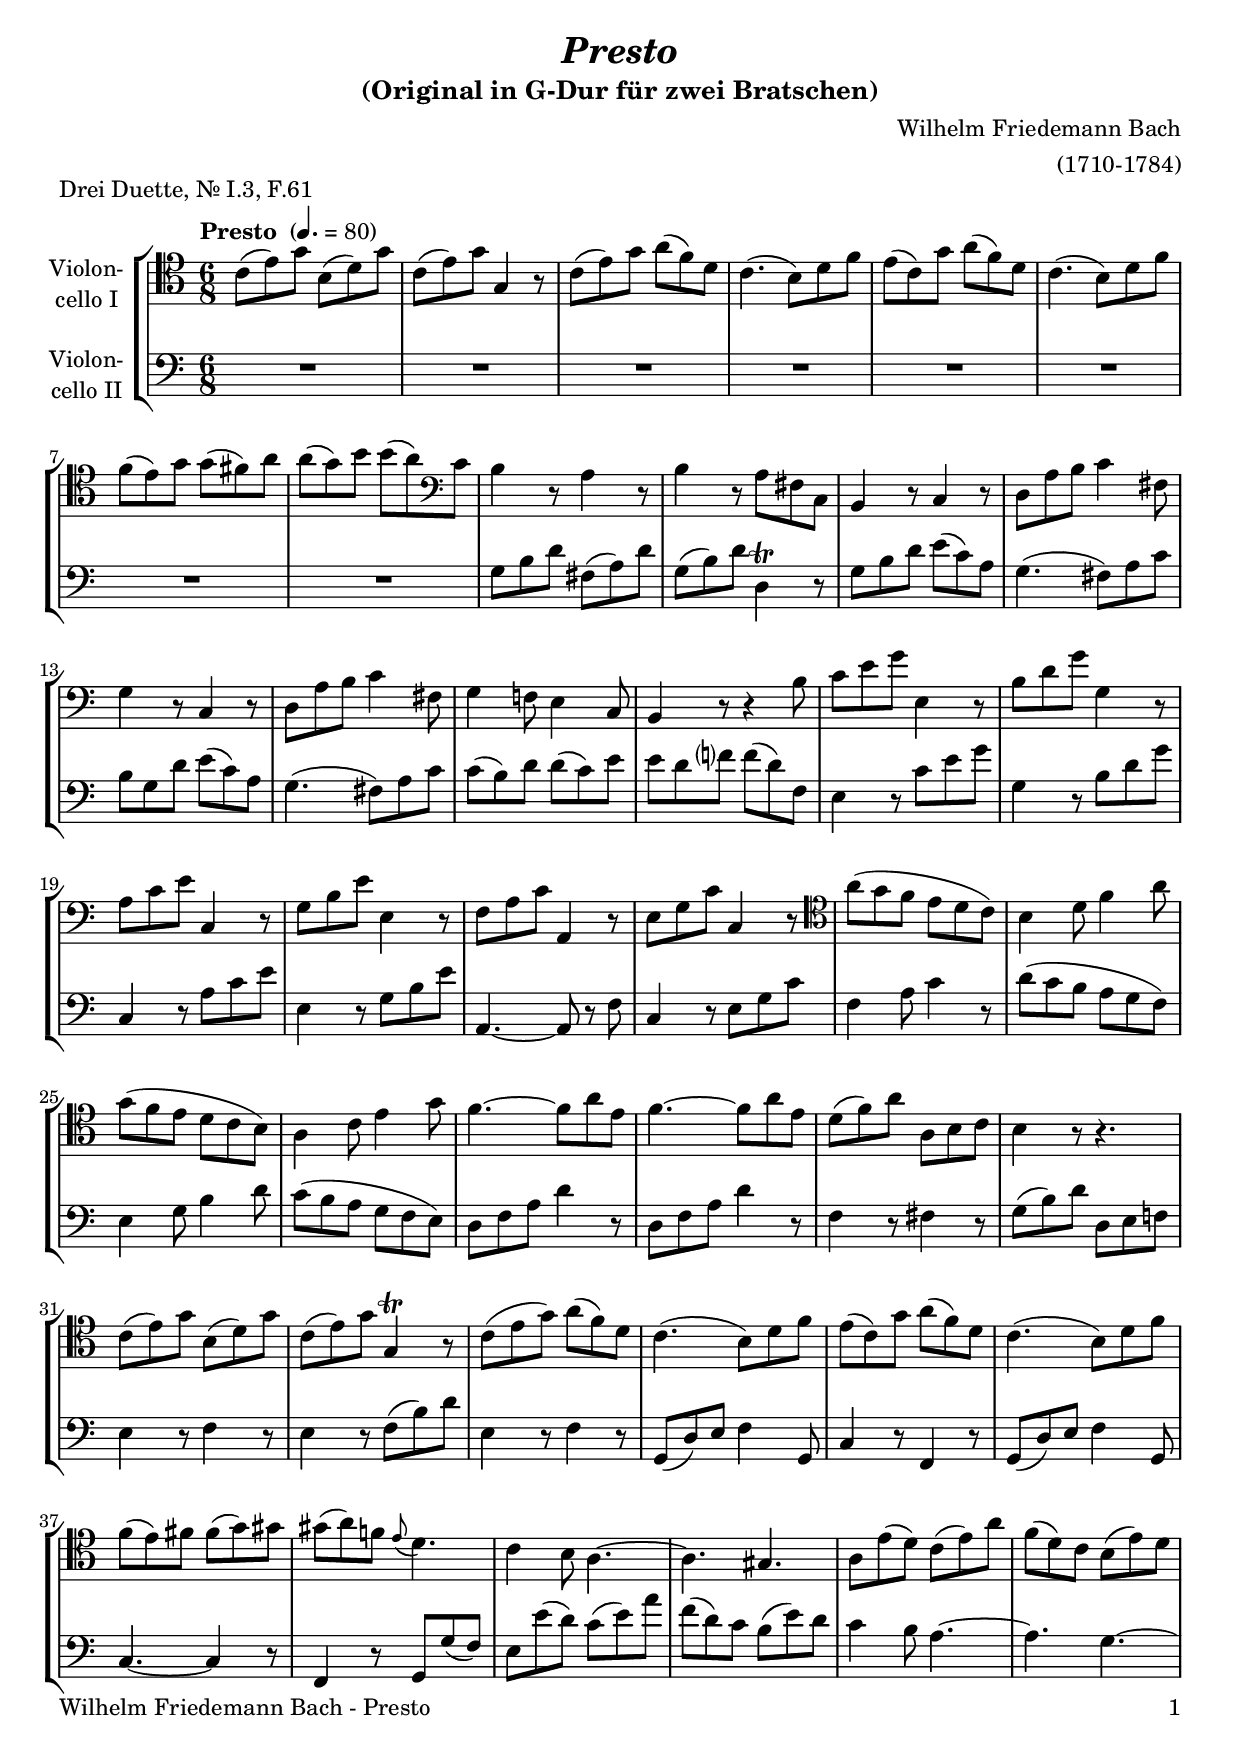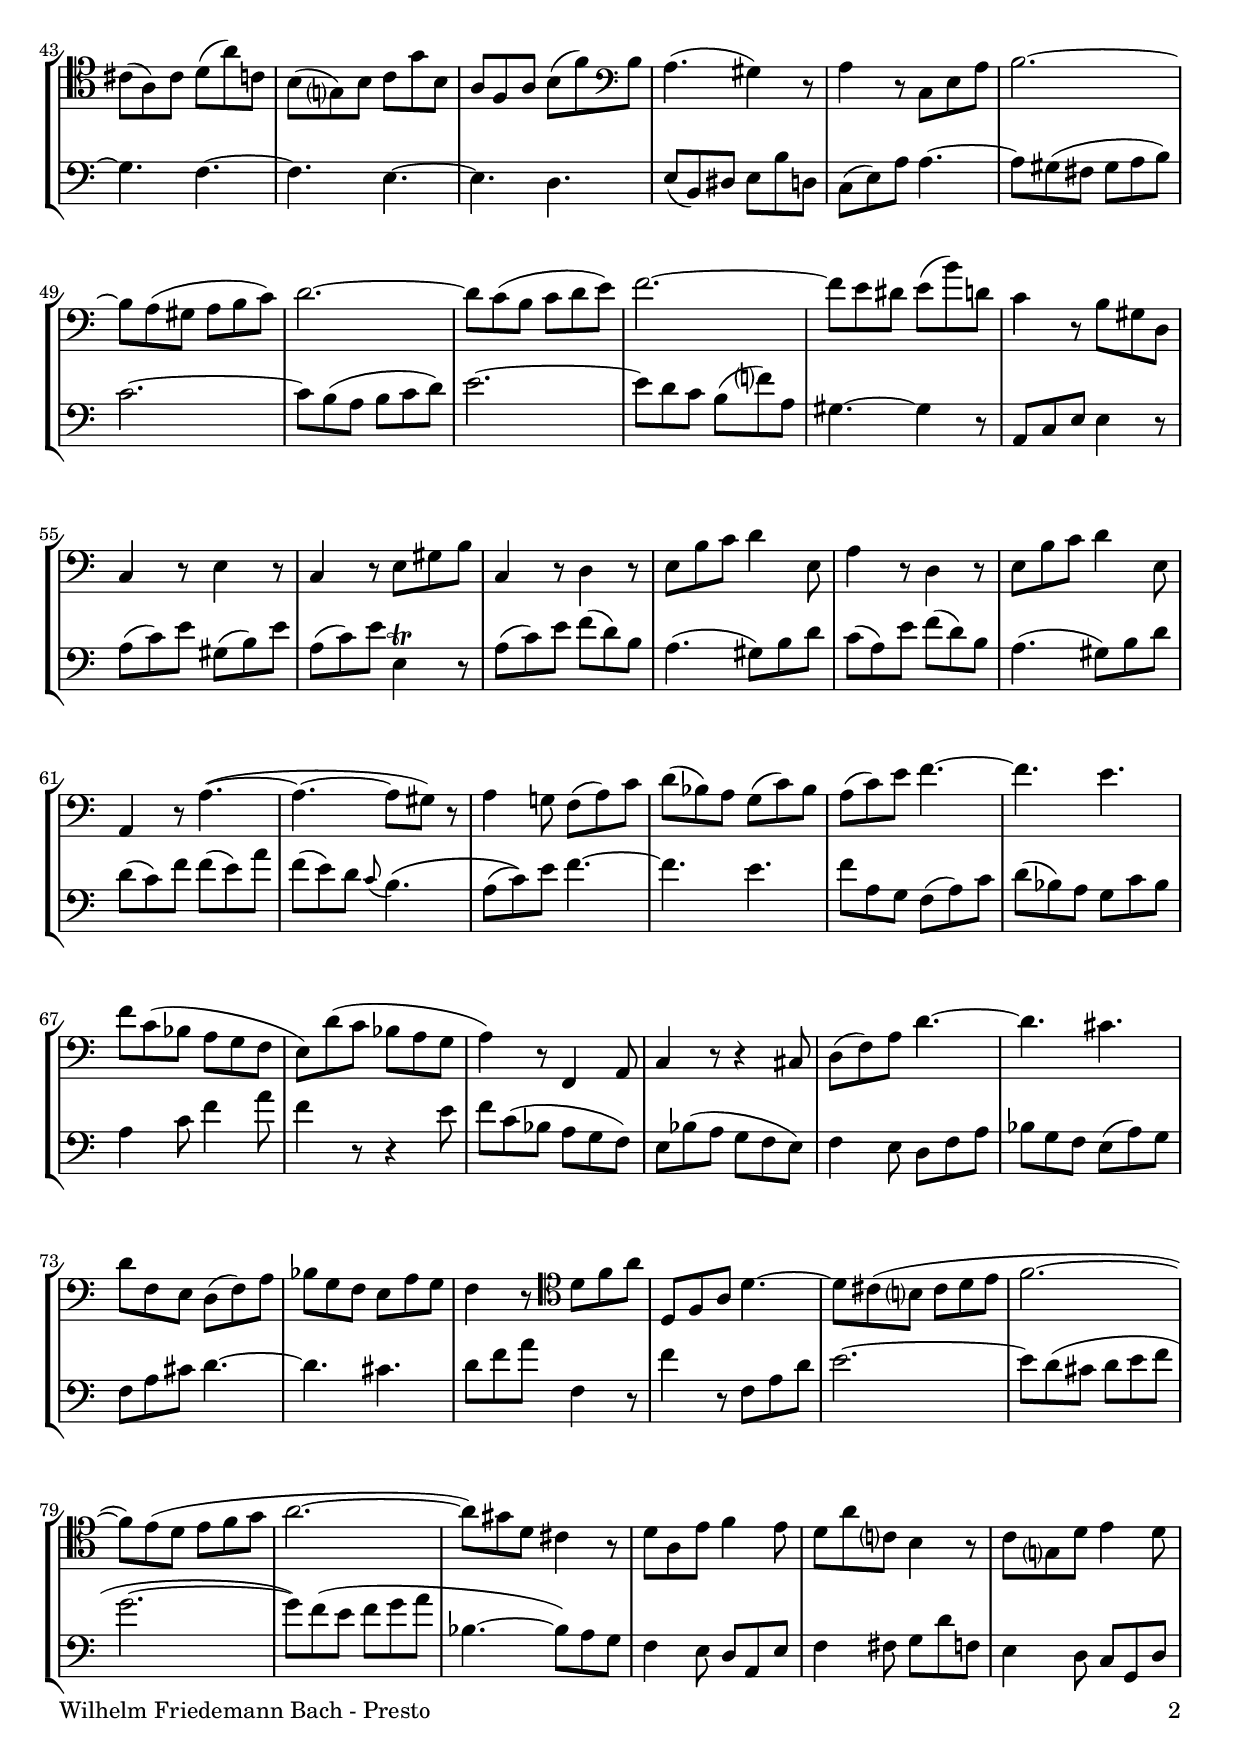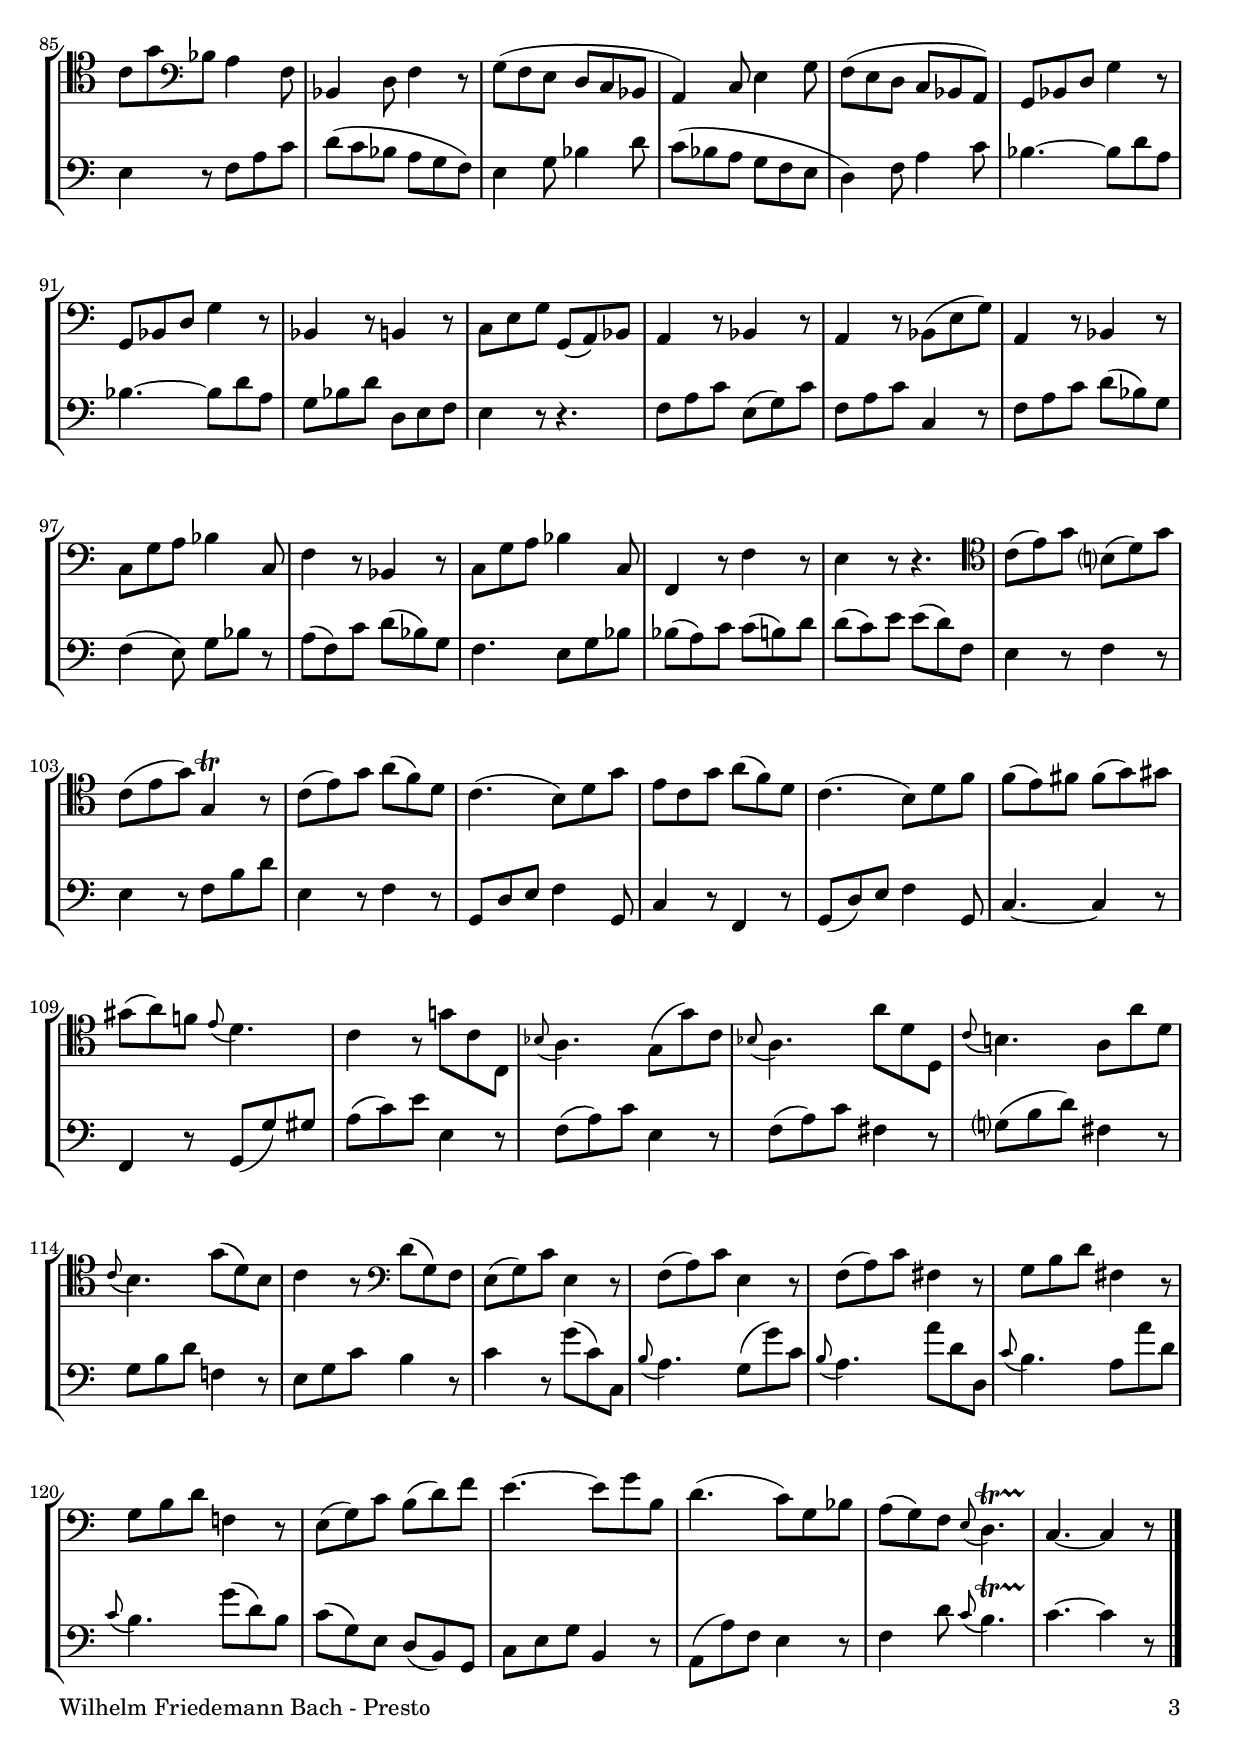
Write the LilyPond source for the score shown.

\version "2.18.2"
\include "deutsch.ly"
  
#(set-global-staff-size 20)

\header {
  title     = \markup \bold \italic "Presto"
  subtitle  = "(Original in G-Dur für zwei Bratschen)"
  composer  = "Wilhelm Friedemann Bach"
  arranger  = "(1710-1784)"
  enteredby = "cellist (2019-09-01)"
  piece     = "Drei Duette, Nr. I.3, F.61"
}

voiceconsts = {
  \key g \major
  \time 6/8
  \clef "bass"
%  \numericTimeSignature
  \compressFullBarRests
  % Set default beaming for all staves
%  \set Timing.beamExceptions = #'()
%  \set Timing.baseMoment     = #(ly:make-moment 1 4)
%  \set Timing.beatStructure  = #'(1 1 1)
  \tempo "Presto " 4.=80
}

micl = "clarinet"
mifl = "flute"
miob = "oboe"
mifh = "french horn"
misx = "tenor sax"
mist = "string ensemble 1"
miba = "cello"
mivc = "bassoon"

atem = \mark \markup \box \italic "a tempo"
esta = \markup \italic "e stacc."
feri = \markup { \dynamic f \large \italic " e risoluto" }
legg = \markup \italic "leggiero"
nodi = \mark \markup \box \italic "non dimin."
nole = \markup \italic "non legato"
papc = \markup \large \italic "poco a poco"
pesp = \markup { \dynamic p \large \italic " e spiccato" }
pses = \markup { \dynamic p \large \italic " subito e spiccato" }
psub = \markup { \dynamic p \italic "subito" }
rit  = \mark \markup \box \italic "rit."
semf = \markup { \italic "sempre" \dynamic f }

va = \relative c' {
  \voiceconsts
  \clef "tenor"
  
  g8( h) d fis,( a) d
  g,( h) d d,4 r8
  g( h) d e( c) a
  g4.( fis8) a c
  h( g) d' e( c) a
  g4.( fis8) a c
  c( h) d d( cis) e

  e( d) fis fis( e) \clef "bass" g,
  fis4 r8 e4 r8
  fis4 r8 e cis g
  fis4 r8 g4 r8
  a e' fis g4 cis,8
  d4 r8 g,4 r8

  a e' fis g4 cis,8
  d4 c!8 h4 g8
  fis4 r8 r4 fis'8
  g h d h,4 r8
  fis' a d d,4 r8
  e g h g,4 r8

  d' fis h h,4 r8
  c e g e,4 r8
  h' d g g,4 r8 \clef "tenor"
  e''( d c h a g)
  fis4 a8 c4 e8
  d( c h a g fis)
  e4 g8 h4 d8

  c4.~ c8 e h
  c4.~ c8 e h
  a( c) e e, fis g
  fis4 r8 r4.
  g8( h) d fis,( a) d
  g,( h) d d,4\trill r8

  g( h d) e( c) a
  g4.( fis8) a c
  h( g) d' e( c) a
  g4.( fis8) a c
  c( h) cis cis( d) dis
  dis( e) c! \appoggiatura h a4.

  g4 fis8 e4.~
  e dis
  e8 h'( a) g( h) e
  c( a) g fis( h) a
  gis( e) gis a( e') g,
  fis( d?) fis g d' fis,

  e c e fis( c') \clef "bass" fis,
  e4.( dis4) r8
  e4 r8 g, h e
  fis2.~
  fis8 e( dis e fis g)
  a2.~

  a8 g( fis g a h)
  c2.~
  c8 h ais h( fis') a,
  g4 r8 fis dis a
  g4 r8 h4 r8
  g4 r8 h dis fis

  g,4 r8 a4 r8
  h fis' g a4 h,8
  e4 r8 a,4 r8
  h fis' g a4 h,8
  e,4 r8 e'4.(~
  e~ e8 dis) r

  e4 d!8 c( e) g
  a( f) e d( g) f
  e( g) h c4.~
  c h
  c8 g( f e d c
  h) a'( g f e d

  e4) r8 c,4 e8
  g4 r8 r4 gis8
  a( c) e a4.~
  a gis
  a8 c, h a( c) e
  f d c h e d

  c4 r8 \clef "tenor" a' c e
  a,, c e a4.~
  a8 gis( fis? gis a h
  c2.~
  c8) h( a h c d
  e2.~

  e8) dis a gis4 r8
  a e h' c4 h8
  a e' g,? fis4 r8
  g d? a' h4 a8
  g d' \clef "bass" f, e4 c8
  f,4 a8 c4 r8

  d( c h a g f
  e4) g8 h4 d8
  c( h a g f e)
  d f a d4 r8
  d, f a d4 r8
  f,4 r8 fis4 r8

  g h d d,( e) f
  e4 r8 f4 r8
  e4 r8 f( h d)
  e,4 r8 f4 r8
  g d' e f4 g,8
  c4 r8 f,4 r8

  g d' e f4 g,8
  c,4 r8 c'4 r8
  h4 r8 r4. \clef "tenor"
  g'8( h) d fis,?( a) d
  g,( h d) d,4\trill r8
  g( h) d e( c) a

  g4.( fis8) a d
  h g d' e( c) a
  g4.( fis8) a c
  c( h) cis cis( d) dis
  dis( e) c! \appoggiatura h a4.
  g4 r8 d'! g, g,

  \appoggiatura f' e4. d8( d') g,
  \appoggiatura f e4. e'8 a, a,
  \appoggiatura g' fis!4. e8 e' a,
  \appoggiatura g fis4. d'8( a) fis
  g4 r8 \clef "bass" a( d,) c
  h( d) g h,4 r8

  c( e) g h,4 r8
  c( e) g cis,4 r8
  d fis a cis,4 r8
  d fis a c,!4 r8

  h( d) g fis( a) c
  h4.~ h8 d fis,
  a4.( g8) d f
  e( d) c \appoggiatura h a4.\startTrillSpan
  g~\stopTrillSpan g4 r8 \bar "|."
}

vb = \relative c {
  \voiceconsts

  R2.*8
  d8 fis a cis,( e) a
  d,( fis) a a,4\trill r8
  d fis a h( g) e
  d4.( cis8) e g
  fis d a' h( g) e

  d4.( cis8) e g
  g( fis) a a( g) h
  h a c? c( a) c,
  h4 r8 g' h d
  d,4 r8 fis a d
  g,,4 r8 e' g h

  h,4 r8 d fis h
  e,,4.~ e8  r c'
  g4 r8 h d g
  c,4 e8 g4 r8
  a( g fis e d c)
  h4 d8 fis4 a8
  g( fis e d c h)

  a c e a4 r8
  a, c e a4 r8
  c,4 r8 cis4 r8
  d( fis) a a, h c!
  h4 r8 c4 r8
  h4 r8 c( fis) a

  h,4 r8 c4 r8
  d,( a') h c4 d,8
  g4 r8 c,4 r8
  d( a') h c4 d,8
  g4.~ g4 r8
  c,4 r8 d d'( c)

  h h'( a) g( h) e
  c( a) g fis( h) a
  g4 fis8 e4.~
  e d~
  d c~
  c h~

  h a
  h8( fis) ais h fis' a,
  g( h ) e e4.~
  e8 dis( cis dis e fis)
  g2.~
  g8 fis( e fis g a)

  h2.~
  h8 a g fis( c'?) e,
  dis4.~ dis4 r8
  e, g h h4 r8
  e( g) h dis,( fis) h
  e,( g) h h,4\trill r8

  e( g) h c( a) fis
  e4.( dis8) fis a
  g( e) h' c( a) fis
  e4.( dis8) fis a
  a( g) c c( h) e
  c( h) a \appoggiatura g fis4.\(

  e8( g)\) h c4.~
  c h
  c8 e, d c( e) g
  a( f) e d g f
  e4 g8 c4 e8
  c4 r8 r4 h8

  c g( f e d c)
  h f'( e d c h)
  c4 h8 a c e
  f d c h( e) d
  c e gis a4.~
  a gis

  a8 c e c,4 r8
  c'4 r8 c, e a
  h2.~
  h8 a( gis a h c
  d2.~
  d8) c( h c d e

  f,4.~ f8) e d
  c4 h8 a e h'
  c4 cis8 d a' c,
  h4 a8 g d a'
  h4 r8 c e g
  a( g f e d c)

  h4 d8 f4 a8
  g( f e d c h
  a4) c8 e4 g8
  f4.~ f8 a e
  f4.~ f8 a e
  d f a a, h c

  h4 r8 r4.
  c8 e g h,( d) g
  c, e g g,4 r8
  c e g a( f) d
  c4( h8) d f r
  e( c) g' a( f) d

  c4. h8 d f
  f( e) g g( fis) a
  a( g) h h( a) c,
  h4 r8 c4 r8
  h4 r8 c fis a
  h,4 r8 c4 r8

  d, a' h c4 d,8
  g4 r8 c,4 r8
  d( a') h c4 d,8
  g4.~ g4 r8
  c,4 r8 d( d') dis
  e( g) h h,4 r8

  c( e) g h,4 r8
  c( e) g cis,4 r8
  d?( fis a) cis,4 r8
  d fis a c,!4 r8
  h d g fis4 r8
  g4 r8 d'( g,) g,

  \appoggiatura fis' e4. d8( d') g,
  \appoggiatura fis e4. e'8 a, a,
  \appoggiatura g' fis4. e8 e' a,
  \appoggiatura g fis4. d'8( a) fis

  g( d) h a( fis) d
  g h d fis,4 r8
  e( e') c h4 r8
  c4 a'8 \appoggiatura g fis4.\startTrillSpan
  g~\stopTrillSpan g4 r8 \bar "|."
}


music = \new StaffGroup <<
      \new Staff {
	\set Staff.midiInstrument = \miba
	\set Staff.instrumentName = \markup \center-column { "Violon-" "cello I" }
	\transpose g c' { \va }
      }

      \new Staff {
	\set Staff.midiInstrument = \miba
	\set Staff.instrumentName = \markup \center-column { "Violon-" "cello II" }
	\transpose g c' { \vb }
      }
>>

\book {
   \paper {
    print-page-number = ##t
    print-first-page-number = ##t
    oddHeaderMarkup = \markup \null
    evenHeaderMarkup = \markup \null
    oddFooterMarkup = \markup {
      \fill-line {
        \on-the-fly #print-page-number-check-first
        "Wilhelm Friedemann Bach - Presto" \fromproperty #'page:page-number-string
      }
    }
    evenFooterMarkup = \oddFooterMarkup
  } \score {
    \music
    \layout {}
  }

  \score {
    \unfoldRepeats \music

    \midi {
      \context {
        \Score
      }
    }
  }
}
